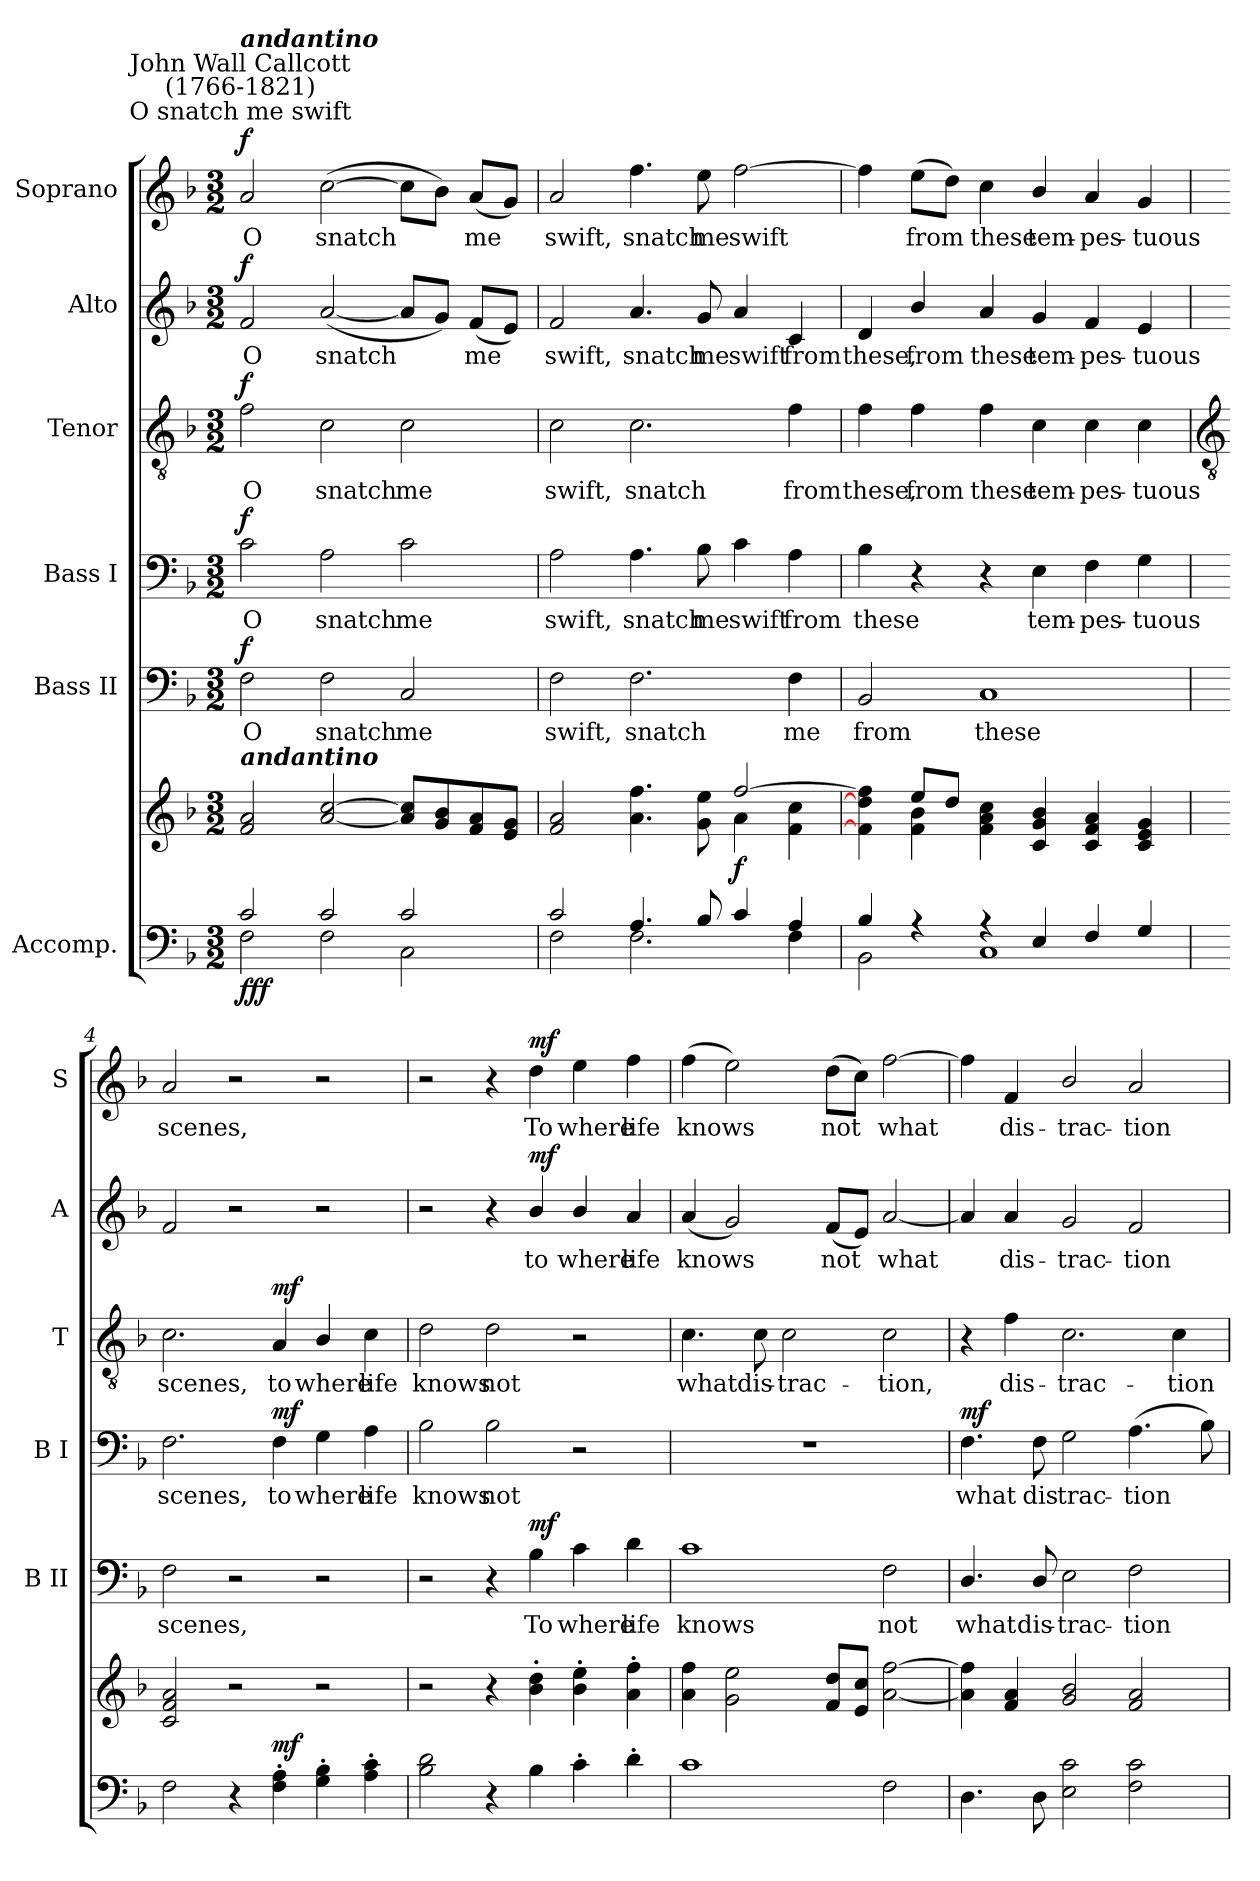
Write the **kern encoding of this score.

**kern	**kern	**dynam	**kern	**text	**dynam	**kern	**text	**dynam	**kern	**text	**dynam	**kern	**text	**dynam	**kern	**text	**dynam
*part6	*part6	*part6	*part5	*part5	*part5	*part4	*part4	*part4	*part3	*part3	*part3	*part2	*part2	*part2	*part1	*part1	*part1
*staff7	*staff6	*staff6/7	*staff5	*staff5	*staff5	*staff4	*staff4	*staff4	*staff3	*staff3	*staff3	*staff2	*staff2	*staff2	*staff1	*staff1	*staff1
*I"Accomp.	*	*	*I"Bass II	*	*	*I"Bass I	*	*	*I"Tenor	*	*	*I"Alto	*	*	*I"Soprano	*	*
*	*	*	*I'B II	*	*	*I'B I	*	*	*I'T	*	*	*I'A	*	*	*I'S	*	*
*clefF4	*clefG2	*	*clefF4	*	*	*clefF4	*	*	*clefGv2	*	*	*clefG2	*	*	*clefG2	*	*
*k[b-]	*k[b-]	*	*k[b-]	*	*	*k[b-]	*	*	*k[b-]	*	*	*k[b-]	*	*	*k[b-]	*	*
*F:	*F:	*	*F:	*	*	*F:	*	*	*F:	*	*	*F:	*	*	*F:	*	*
*M3/2	*M3/2	*	*M3/2	*	*	*M3/2	*	*	*M3/2	*	*	*M3/2	*	*	*M3/2	*	*
*MM138	*MM138	*	*MM138	*	*	*MM138	*	*	*MM138	*	*	*MM138	*	*	*MM138	*	*
=1	=1	=1	=1	=1	=1	=1	=1	=1	=1	=1	=1	=1	=1	=1	=1	=1	=1
*^	*^	*	*	*	*	*	*	*	*	*	*	*	*	*	*	*	*
!	!	!	!	!	!	!	!	!	!	!	!	!	!	!	!	!	!LO:TX:a:cj:t=O snatch me swift	!	!
!	!	!	!	!	!	!	!	!	!	!	!	!	!	!	!	!	!LO:TX:a:cj:t=John Wall Callcott\n(1766-1821)	!	!
!	!	!	!	!	!	!	!	!	!	!	!	!	!	!	!	!	!LO:TX:a:Bi:t=andantino	!	!
!	!	!LO:TX:a:Bi:t=andantino	!	!	!	!	!	!	!	!	!	!	!	!	!	!	!	!	!
!	!	!	!	!LO:DY:b=2	!	!LO:LY:b	!	!	!LO:LY:b	!	!	!LO:LY:b	!	!	!LO:LY:b	!	!	!LO:LY:b	!
!	!	!	!	!LO:DY:n=1:b=2	!	!	!	!	!	!	!	!	!	!	!	!	!	!	!
!	!	!	!	!LO:DY:n=2:b	!	!	!LO:DY:b	!	!	!LO:DY:b	!	!	!LO:DY:b	!	!	!LO:DY:b	!	!	!LO:DY:b
2c/	2F\	2f/ 2a/	2ryy	f f f	2F	O	f	2c	O	f	2f	O	f	2f	O	f	2a	O	f
!	!	!	!	!	!	!LO:LY:b	!	!	!LO:LY:b	!	!	!LO:LY:b	!	!	!LO:LY:b	!	!	!LO:LY:b	!
2c/	2F\	[2a/ [2cc/	2ryy	.	2F	snatch	.	2A	snatch	.	2c	snatch	.	(<[2a	snatch	.	(>[2cc	snatch	.
!	!	!	!	!	!	!LO:LY:b	!	!	!LO:LY:b	!	!	!LO:LY:b	!	!	!	!	!	!	!
2c/	2C\	8a/] 8cc/]L	2ryy	.	2C	me	.	2c	me	.	2c	me	.	8aL]	.	.	8ccL]	.	.
.	.	8g/ 8b-/	.	.	.	.	.	.	.	.	.	.	.	8gJ)	.	.	8b-J)	.	.
!	!	!	!	!	!	!	!	!	!	!	!	!	!	!	!LO:LY:b	!	!	!LO:LY:b	!
.	.	8f/ 8a/	.	.	.	.	.	.	.	.	.	.	.	(<8fL	me	.	(<8aL	me	.
.	.	8e/ 8g/J	.	.	.	.	.	.	.	.	.	.	.	8eJ)	.	.	8gJ)	.	.
=2	=2	=2	=2	=2	=2	=2	=2	=2	=2	=2	=2	=2	=2	=2	=2	=2	=2	=2	=2
!	!	!	!	!	!	!LO:LY:b	!	!	!LO:LY:b	!	!	!LO:LY:b	!	!	!LO:LY:b	!	!	!LO:LY:b	!
2c/	2F\	2f/ 2a/	2ryy	.	2F	swift,	.	2A	swift,	.	2c	swift,	.	2f	swift,	.	2a	swift,	.
!	!	!	!	!	!	!LO:LY:b	!	!	!LO:LY:b	!	!	!LO:LY:b	!	!	!LO:LY:b	!	!	!LO:LY:b	!
4.A/	2.F\	4.a\ 4.ff\	2ryy	.	2.F	snatch	.	4.A	snatch	.	2.c	snatch	.	4.a	snatch	.	4.ff	snatch	.
!	!	!	!	!	!	!	!	!	!LO:LY:b	!	!	!	!	!	!LO:LY:b	!	!	!LO:LY:b	!
8B-/	.	8g\ 8ee\	.	.	.	.	.	8B-	me	.	.	.	.	8g	me	.	8ee	me	.
!	!	!	!	!LO:DY:b	!	!	!	!	!LO:LY:b	!	!	!	!	!	!LO:LY:b	!	!	!LO:LY:b	!
4c/	.	[2ff/	4a\	f	.	.	.	4c	swift	.	.	.	.	4a	swift	.	[2ff	swift	.
!	!	!	!	!	!	!LO:LY:b	!	!	!LO:LY:b	!	!	!LO:LY:b	!	!	!LO:LY:b	!	!	!	!
4A/	4F\	.	4f\ 4cc\	.	4F	me	.	4A	from	.	4f	from	.	4c	from	.	.	.	.
=3	=3	=3	=3	=3	=3	=3	=3	=3	=3	=3	=3	=3	=3	=3	=3	=3	=3	=3	=3
!	!	!	!	!	!	!LO:LY:b	!	!	!LO:LY:b	!	!	!LO:LY:b	!	!	!LO:LY:b	!	!	!	!
4B-/	2BB-\	4f\] 4dd\] 4ff\]	4ryy	.	2BB-	from	.	4B-	these	.	4f	these,	.	4d	these,	.	4ff]	.	.
!	!	!	!	!	!	!	!	!	!	!	!	!LO:LY:b	!	!	!LO:LY:b	!	!	!LO:LY:b	!
4r	.	8ee/L	4f\ 4b-\	.	.	.	.	4r	.	.	4f	from	.	4b-/	from	.	(>8eeL	from	.
.	.	8dd/J	.	.	.	.	.	.	.	.	.	.	.	.	.	.	8ddJ)	.	.
!	!	!	!	!	!	!LO:LY:b	!	!	!	!	!	!LO:LY:b	!	!	!LO:LY:b	!	!	!LO:LY:b	!
4r	1C\	4f\ 4a\ 4cc\	2ryy	.	1C	these	.	4r	.	.	4f	these	.	4a	these	.	4cc	these	.
!	!	!	!	!	!	!	!	!	!LO:LY:b	!	!	!LO:LY:b	!	!	!LO:LY:b	!	!	!LO:LY:b	!
4E/	.	4c/ 4g/ 4b-/	.	.	.	.	.	4E	tem-	.	4c	tem-	.	4g	tem-	.	4b-/	tem-	.
!	!	!	!	!	!	!	!	!	!LO:LY:b	!	!	!LO:LY:b	!	!	!LO:LY:b	!	!	!LO:LY:b	!
4F/	.	4c/ 4f/ 4a/	2ryy	.	.	.	.	4F	-pes-	.	4c	-pes-	.	4f	-pes-	.	4a	-pes-	.
!	!	!	!	!	!	!	!	!	!LO:LY:b	!	!	!LO:LY:b	!	!	!LO:LY:b	!	!	!LO:LY:b	!
4G/	.	4c/ 4e/ 4g/	.	.	.	.	.	4G	-tuous	.	4c	-tuous	.	4e	-tuous	.	4g	-tuous	.
*v	*v	*	*	*	*	*	*	*	*	*	*	*	*	*	*	*	*	*	*
*	*v	*v	*	*	*	*	*	*	*	*	*	*	*	*	*	*	*	*
!!LO:LB:g=z
=4	=4	=4	=4	=4	=4	=4	=4	=4	=4	=4	=4	=4	=4	=4	=4	=4	=4
*	*	*	*	*	*	*	*	*	*clefGv2	*	*	*	*	*	*	*	*
!	!	!	!	!LO:LY:b	!	!	!LO:LY:b	!	!	!LO:LY:b	!	!	!	!	!	!LO:LY:b	!
2F	2c 2f 2a	.	2F	scenes,	.	2.F	scenes,	.	2.c	scenes,	.	2f	.	.	2a	scenes,	.
4r	2r	.	2r	.	.	.	.	.	.	.	.	2r	.	.	2r	.	.
!	!	!LO:DY:a=2	!	!	!	!	!LO:LY:b	!LO:DY:b	!	!LO:LY:b	!LO:DY:b	!	!	!	!	!	!
4F' 4A'	.	mf	.	.	.	4F	to	mf	4A	to	mf	.	.	.	.	.	.
!	!	!	!	!	!	!	!LO:LY:b	!	!	!LO:LY:b	!	!	!	!	!	!	!
4G' 4B-'	2r	.	2r	.	.	4G	where	.	4B-/	where	.	2r	.	.	2r	.	.
!	!	!	!	!	!	!	!LO:LY:b	!	!	!LO:LY:b	!	!	!	!	!	!	!
4A' 4c'	.	.	.	.	.	4A	life	.	4c	life	.	.	.	.	.	.	.
=5	=5	=5	=5	=5	=5	=5	=5	=5	=5	=5	=5	=5	=5	=5	=5	=5	=5
!	!	!	!	!	!	!	!LO:LY:b	!	!	!LO:LY:b	!	!	!	!	!	!	!
2B- 2d	2r	.	2r	.	.	2B-	knows	.	2d	knows	.	2r	.	.	2r	.	.
!	!	!	!	!	!	!	!LO:LY:b	!	!	!LO:LY:b	!	!	!	!	!	!	!
4r	4r	.	4r	.	.	2B-	not	.	2d	not	.	4r	.	.	4r	.	.
!	!	!	!	!LO:LY:b	!LO:DY:b	!	!	!	!	!	!	!	!LO:LY:b	!LO:DY:b	!	!LO:LY:b	!LO:DY:b
4B-\	4b-' 4dd'	.	4B-	To	mf	.	.	.	.	.	.	4b-/	to	mf	4dd	To	mf
!	!	!	!	!LO:LY:b	!	!	!	!	!	!	!	!	!LO:LY:b	!	!	!LO:LY:b	!
4c'\	4b-' 4ee'	.	4c	where	.	2r	.	.	2r	.	.	4b-/	where	.	4ee	where	.
!	!	!	!	!LO:LY:b	!	!	!	!	!	!	!	!	!LO:LY:b	!	!	!LO:LY:b	!
4d'\	4a' 4ff'	.	4d	life	.	.	.	.	.	.	.	4a	life	.	4ff	life	.
=6	=6	=6	=6	=6	=6	=6	=6	=6	=6	=6	=6	=6	=6	=6	=6	=6	=6
!	!	!	!	!LO:LY:b	!	!LO:N:vis=1	!	!	!	!LO:LY:b	!	!	!LO:LY:b	!	!	!LO:LY:b	!
1c	4a 4ff	.	1c	knows	.	1.r	.	.	4.c	what	.	(<4a	knows	.	(>4ff	knows	.
.	2g 2ee	.	.	.	.	.	.	.	.	.	.	2g)	.	.	2ee)	.	.
!	!	!	!	!	!	!	!	!	!	!LO:LY:b	!	!	!	!	!	!	!
.	.	.	.	.	.	.	.	.	8c	dis-	.	.	.	.	.	.	.
!	!	!	!	!	!	!	!	!	!	!LO:LY:b	!	!	!	!	!	!	!
.	.	.	.	.	.	.	.	.	2c	-trac-	.	.	.	.	.	.	.
!	!	!	!	!	!	!	!	!	!	!	!	!	!LO:LY:b	!	!	!LO:LY:b	!
.	8f 8ddL	.	.	.	.	.	.	.	.	.	.	(<8fL	not	.	(>8ddL	not	.
.	8e 8ccJ	.	.	.	.	.	.	.	.	.	.	8eJ)	.	.	8ccJ)	.	.
!	!	!	!	!LO:LY:b	!	!	!	!	!	!LO:LY:b	!	!	!LO:LY:b	!	!	!LO:LY:b	!
2F\	[2a [2ff	.	2F	not	.	.	.	.	2c	-tion,	.	[2a	what	.	[2ff	what	.
=7	=7	=7	=7	=7	=7	=7	=7	=7	=7	=7	=7	=7	=7	=7	=7	=7	=7
!	!	!	!	!LO:LY:b	!	!	!LO:LY:b	!LO:DY:b	!	!	!	!	!	!	!	!	!
4.D	4a\] 4ff\]	.	4.D/	what	.	4.F	what	mf	4r	.	.	4a]	.	.	4ff]	.	.
!	!	!	!	!	!	!	!	!	!	!LO:LY:b	!	!	!LO:LY:b	!	!	!LO:LY:b	!
.	4f 4a	.	.	.	.	.	.	.	4f	dis-	.	4a	dis-	.	4f	dis-	.
!	!	!	!	!LO:LY:b	!	!	!LO:LY:b	!	!	!	!	!	!	!	!	!	!
8D	.	.	8D/	dis-	.	8F	dis	.	.	.	.	.	.	.	.	.	.
!	!	!	!	!LO:LY:b	!	!	!LO:LY:b	!	!	!LO:LY:b	!	!	!LO:LY:b	!	!	!LO:LY:b	!
2E 2c	2g 2b-	.	2E	-trac-	.	2G	-trac-	.	2.c	-trac-	.	2g	-trac-	.	2b-/	-trac-	.
!	!	!	!	!LO:LY:b	!	!	!LO:LY:b	!	!	!	!	!	!LO:LY:b	!	!	!LO:LY:b	!
2F 2c	2f 2a	.	2F	-tion	.	(>4.A	-tion	.	.	.	.	2f	-tion	.	2a	-tion	.
!	!	!	!	!	!	!	!	!	!	!LO:LY:b	!	!	!	!	!	!	!
.	.	.	.	.	.	.	.	.	4c	-tion	.	.	.	.	.	.	.
.	.	.	.	.	.	8B-)	.	.	.	.	.	.	.	.	.	.	.
=	=	=	=	=	=	=	=	=	=	=	=	=	=	=	=	=	=
*-	*-	*-	*-	*-	*-	*-	*-	*-	*-	*-	*-	*-	*-	*-	*-	*-	*-
